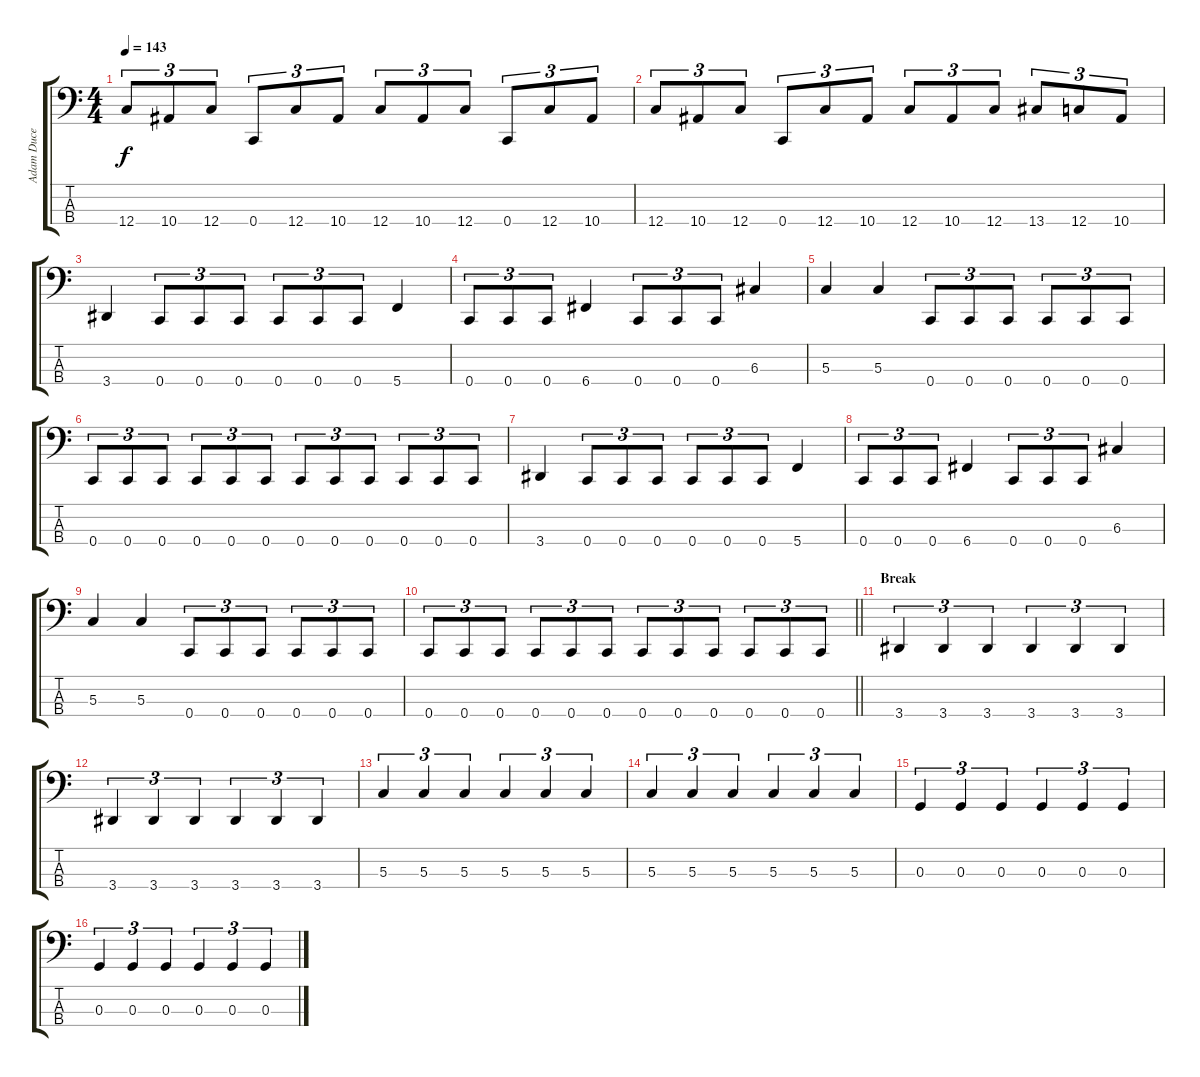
\track ("Adam Duce" "Adam Duce") {instrument electricbasspick}
\staff {score tabs}
\tuning (F2 C2 G1 C1) {hide}
\ts (4 4)
\tempo 143
\clef f4
\ks c
12.4.8{tu (3 2) dy f} 10.4.8{tu (3 2)} 12.4.8{tu (3 2)} 0.4.8{tu (3 2)} 12.4.8{tu (3 2)} 10.4.8{tu (3 2)} 12.4.8{tu (3 2)} 10.4.8{tu (3 2)} 12.4.8{tu (3 2)} 0.4.8{tu (3 2)} 12.4.8{tu (3 2)} 10.4.8{tu (3 2)} |
12.4.8{tu (3 2)} 10.4.8{tu (3 2)} 12.4.8{tu (3 2)} 0.4.8{tu (3 2)} 12.4.8{tu (3 2)} 10.4.8{tu (3 2)} 12.4.8{tu (3 2)} 10.4.8{tu (3 2)} 12.4.8{tu (3 2)} 13.4.8{tu (3 2)} 12.4.8{tu (3 2)} 10.4.8{tu (3 2)} |
3.4.4 0.4.8{tu (3 2)} 0.4.8{tu (3 2)} 0.4.8{tu (3 2)} 0.4.8{tu (3 2)} 0.4.8{tu (3 2)} 0.4.8{tu (3 2)} 5.4.4 |
0.4.8{tu (3 2)} 0.4.8{tu (3 2)} 0.4.8{tu (3 2)} 6.4.4 0.4.8{tu (3 2)} 0.4.8{tu (3 2)} 0.4.8{tu (3 2)} 6.3.4 |
5.3.4 5.3.4 0.4.8{tu (3 2)} 0.4.8{tu (3 2)} 0.4.8{tu (3 2)} 0.4.8{tu (3 2)} 0.4.8{tu (3 2)} 0.4.8{tu (3 2)} |
0.4.8{tu (3 2)} 0.4.8{tu (3 2)} 0.4.8{tu (3 2)} 0.4.8{tu (3 2)} 0.4.8{tu (3 2)} 0.4.8{tu (3 2)} 0.4.8{tu (3 2)} 0.4.8{tu (3 2)} 0.4.8{tu (3 2)} 0.4.8{tu (3 2)} 0.4.8{tu (3 2)} 0.4.8{tu (3 2)} |
3.4.4 0.4.8{tu (3 2)} 0.4.8{tu (3 2)} 0.4.8{tu (3 2)} 0.4.8{tu (3 2)} 0.4.8{tu (3 2)} 0.4.8{tu (3 2)} 5.4.4 |
0.4.8{tu (3 2)} 0.4.8{tu (3 2)} 0.4.8{tu (3 2)} 6.4.4 0.4.8{tu (3 2)} 0.4.8{tu (3 2)} 0.4.8{tu (3 2)} 6.3.4 |
5.3.4 5.3.4 0.4.8{tu (3 2)} 0.4.8{tu (3 2)} 0.4.8{tu (3 2)} 0.4.8{tu (3 2)} 0.4.8{tu (3 2)} 0.4.8{tu (3 2)} |
\barLineRight lightlight
0.4.8{tu (3 2)} 0.4.8{tu (3 2)} 0.4.8{tu (3 2)} 0.4.8{tu (3 2)} 0.4.8{tu (3 2)} 0.4.8{tu (3 2)} 0.4.8{tu (3 2)} 0.4.8{tu (3 2)} 0.4.8{tu (3 2)} 0.4.8{tu (3 2)} 0.4.8{tu (3 2)} 0.4.8{tu (3 2)} |
\section ("" "Break")
3.4.4{tu (3 2)} 3.4.4{tu (3 2)} 3.4.4{tu (3 2)} 3.4.4{tu (3 2)} 3.4.4{tu (3 2)} 3.4.4{tu (3 2)} |
3.4.4{tu (3 2)} 3.4.4{tu (3 2)} 3.4.4{tu (3 2)} 3.4.4{tu (3 2)} 3.4.4{tu (3 2)} 3.4.4{tu (3 2)} |
5.3.4{tu (3 2)} 5.3.4{tu (3 2)} 5.3.4{tu (3 2)} 5.3.4{tu (3 2)} 5.3.4{tu (3 2)} 5.3.4{tu (3 2)} |
5.3.4{tu (3 2)} 5.3.4{tu (3 2)} 5.3.4{tu (3 2)} 5.3.4{tu (3 2)} 5.3.4{tu (3 2)} 5.3.4{tu (3 2)} |
0.3.4{tu (3 2)} 0.3.4{tu (3 2)} 0.3.4{tu (3 2)} 0.3.4{tu (3 2)} 0.3.4{tu (3 2)} 0.3.4{tu (3 2)} |
0.3.4{tu (3 2)} 0.3.4{tu (3 2)} 0.3.4{tu (3 2)} 0.3.4{tu (3 2)} 0.3.4{tu (3 2)} 0.3.4{tu (3 2)}
